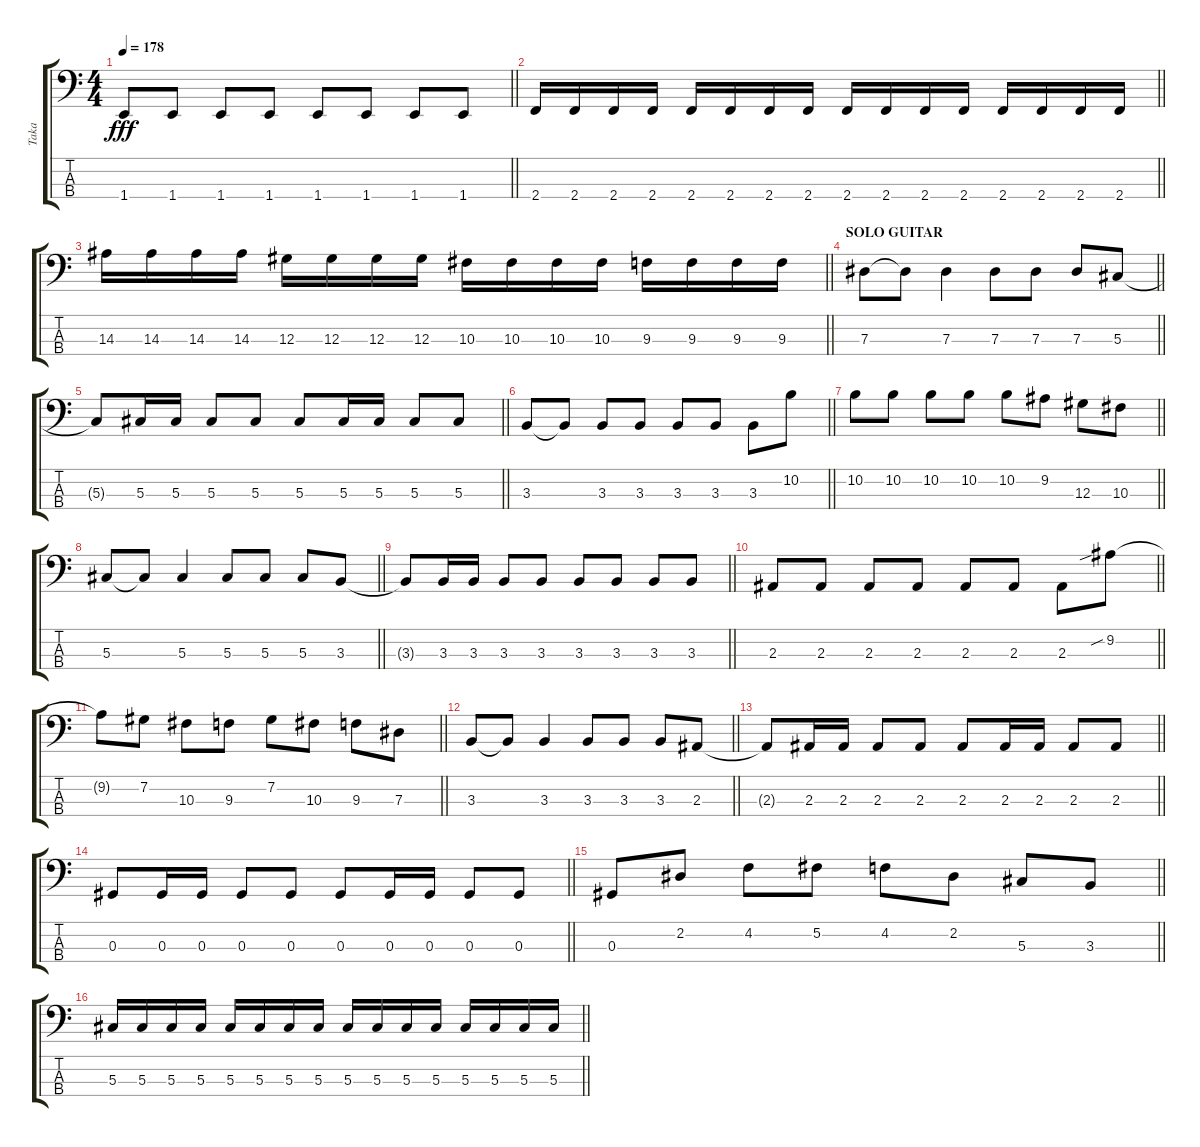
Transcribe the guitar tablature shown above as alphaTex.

\track ("Taka" "Taka") {instrument electricbassfinger}
\staff {score tabs}
\tuning (Gb2 Db2 Ab1 Eb1) {hide}
\ts (4 4)
\tempo 178
\clef f4
\barLineRight lightlight
\ks c
1.4.8{dy fff} 1.4.8 1.4.8 1.4.8 1.4.8 1.4.8 1.4.8 1.4.8 |
\barLineRight lightlight
2.4.16 2.4.16 2.4.16 2.4.16 2.4.16 2.4.16 2.4.16 2.4.16 2.4.16 2.4.16 2.4.16 2.4.16 2.4.16 2.4.16 2.4.16 2.4.16 |
\barLineRight lightlight
14.3.16 14.3.16 14.3.16 14.3.16 12.3.16 12.3.16 12.3.16 12.3.16 10.3.16 10.3.16 10.3.16 10.3.16 9.3.16 9.3.16 9.3.16 9.3.16 |
\section ("" "SOLO GUITAR")
\barLineRight lightlight
7.3.8 7.3{t}.8 7.3.4 7.3.8 7.3.8 7.3.8 5.3.8 |
\barLineRight lightlight
5.3{t}.8 5.3.16 5.3.16 5.3.8 5.3.8 5.3.8 5.3.16 5.3.16 5.3.8 5.3.8 |
\barLineRight lightlight
3.3.8 3.3{t}.8 3.3.8 3.3.8 3.3.8 3.3.8 3.3.8 10.2.8 |
\barLineRight lightlight
10.2.8 10.2.8 10.2.8 10.2.8 10.2.8 9.2.8 12.3.8 10.3.8 |
\barLineRight lightlight
5.3.8 5.3{t}.8 5.3.4 5.3.8 5.3.8 5.3.8 3.3.8 |
\barLineRight lightlight
3.3{t}.8 3.3.16 3.3.16 3.3.8 3.3.8 3.3.8 3.3.8 3.3.8 3.3.8 |
\barLineRight lightlight
2.3.8 2.3.8 2.3.8 2.3.8 2.3.8 2.3.8 2.3.8 9.2{sib}.8 |
\barLineRight lightlight
9.2{t}.8 7.2.8 10.3.8 9.3.8 7.2.8 10.3.8 9.3.8 7.3.8 |
\barLineRight lightlight
3.3.8 3.3{t}.8 3.3.4 3.3.8 3.3.8 3.3.8 2.3.8 |
\barLineRight lightlight
2.3{t}.8 2.3.16 2.3.16 2.3.8 2.3.8 2.3.8 2.3.16 2.3.16 2.3.8 2.3.8 |
\barLineRight lightlight
0.3.8 0.3.16 0.3.16 0.3.8 0.3.8 0.3.8 0.3.16 0.3.16 0.3.8 0.3.8 |
\barLineRight lightlight
0.3.8 2.2.8 4.2.8 5.2.8 4.2.8 2.2.8 5.3.8 3.3.8 |
\barLineRight lightlight
5.3.16 5.3.16 5.3.16 5.3.16 5.3.16 5.3.16 5.3.16 5.3.16 5.3.16 5.3.16 5.3.16 5.3.16 5.3.16 5.3.16 5.3.16 5.3.16
